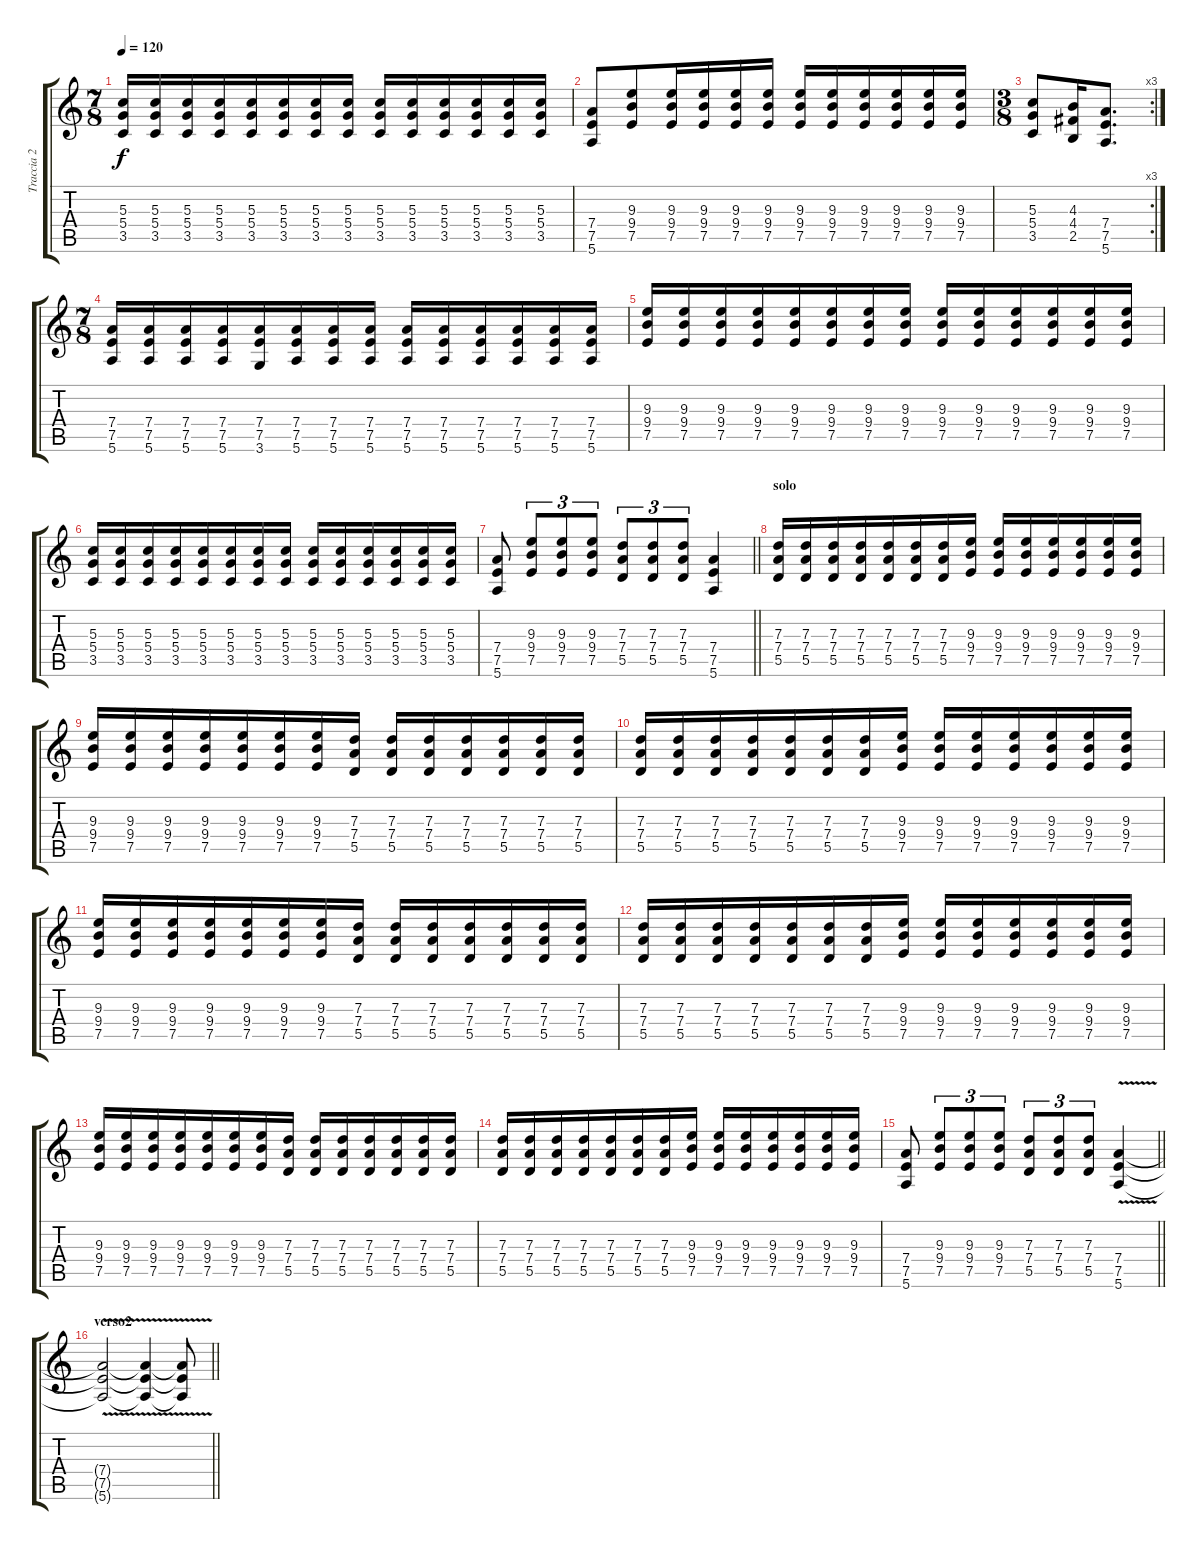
\track ("Traccia 2" "Traccia 2") {instrument distortionguitar}
\staff {score tabs}
\tuning (E4 B3 G3 D3 A2 E2) {hide}
\ts (7 8)
\tempo 120
\clef g2
\ks c
(5.3 5.4 3.5).16{dy f} (5.3 5.4 3.5).16 (5.3 5.4 3.5).16 (5.3 5.4 3.5).16 (5.3 5.4 3.5).16 (5.3 5.4 3.5).16 (5.3 5.4 3.5).16 (5.3 5.4 3.5).16 (5.3 5.4 3.5).16 (5.3 5.4 3.5).16 (5.3 5.4 3.5).16 (5.3 5.4 3.5).16 (5.3 5.4 3.5).16 (5.3 5.4 3.5).16 |
(7.4 7.5 5.6).8 (9.3 9.4 7.5).8 (9.3 9.4 7.5).16 (9.3 9.4 7.5).16 (9.3 9.4 7.5).16 (9.3 9.4 7.5).16 (9.3 9.4 7.5).16 (9.3 9.4 7.5).16 (9.3 9.4 7.5).16 (9.3 9.4 7.5).16 (9.3 9.4 7.5).16 (9.3 9.4 7.5).16 |
\rc 3
\ts (3 8)
(5.3 5.4 3.5).8 (4.3 4.4 2.5).16 (7.4 7.5 5.6).8{d} |
\ts (7 8)
(7.4 7.5 5.6).16 (7.4 7.5 5.6).16 (7.4 7.5 5.6).16 (7.4 7.5 5.6).16 (7.4 7.5 3.6).16 (7.4 7.5 5.6).16 (7.4 7.5 5.6).16 (7.4 7.5 5.6).16 (7.4 7.5 5.6).16 (7.4 7.5 5.6).16 (7.4 7.5 5.6).16 (7.4 7.5 5.6).16 (7.4 7.5 5.6).16 (7.4 7.5 5.6).16 |
(9.3 9.4 7.5).16 (9.3 9.4 7.5).16 (9.3 9.4 7.5).16 (9.3 9.4 7.5).16 (9.3 9.4 7.5).16 (9.3 9.4 7.5).16 (9.3 9.4 7.5).16 (9.3 9.4 7.5).16 (9.3 9.4 7.5).16 (9.3 9.4 7.5).16 (9.3 9.4 7.5).16 (9.3 9.4 7.5).16 (9.3 9.4 7.5).16 (9.3 9.4 7.5).16 |
(5.3 5.4 3.5).16 (5.3 5.4 3.5).16 (5.3 5.4 3.5).16 (5.3 5.4 3.5).16 (5.3 5.4 3.5).16 (5.3 5.4 3.5).16 (5.3 5.4 3.5).16 (5.3 5.4 3.5).16 (5.3 5.4 3.5).16 (5.3 5.4 3.5).16 (5.3 5.4 3.5).16 (5.3 5.4 3.5).16 (5.3 5.4 3.5).16 (5.3 5.4 3.5).16 |
\barLineRight lightlight
(7.4 7.5 5.6).8 (9.3 9.4 7.5).8{tu (3 2)} (9.3 9.4 7.5).8{tu (3 2)} (9.3 9.4 7.5).8{tu (3 2)} (7.3 7.4 5.5).8{tu (3 2)} (7.3 7.4 5.5).8{tu (3 2)} (7.3 7.4 5.5).8{tu (3 2)} (7.4 7.5 5.6).4 |
\section ("" "solo")
(7.3 7.4 5.5).16 (7.3 7.4 5.5).16 (7.3 7.4 5.5).16 (7.3 7.4 5.5).16 (7.3 7.4 5.5).16 (7.3 7.4 5.5).16 (7.3 7.4 5.5).16 (9.3 9.4 7.5).16 (9.3 9.4 7.5).16 (9.3 9.4 7.5).16 (9.3 9.4 7.5).16 (9.3 9.4 7.5).16 (9.3 9.4 7.5).16 (9.3 9.4 7.5).16 |
(9.3 9.4 7.5).16 (9.3 9.4 7.5).16 (9.3 9.4 7.5).16 (9.3 9.4 7.5).16 (9.3 9.4 7.5).16 (9.3 9.4 7.5).16 (9.3 9.4 7.5).16 (7.3 7.4 5.5).16 (7.3 7.4 5.5).16 (7.3 7.4 5.5).16 (7.3 7.4 5.5).16 (7.3 7.4 5.5).16 (7.3 7.4 5.5).16 (7.3 7.4 5.5).16 |
(7.3 7.4 5.5).16 (7.3 7.4 5.5).16 (7.3 7.4 5.5).16 (7.3 7.4 5.5).16 (7.3 7.4 5.5).16 (7.3 7.4 5.5).16 (7.3 7.4 5.5).16 (9.3 9.4 7.5).16 (9.3 9.4 7.5).16 (9.3 9.4 7.5).16 (9.3 9.4 7.5).16 (9.3 9.4 7.5).16 (9.3 9.4 7.5).16 (9.3 9.4 7.5).16 |
(9.3 9.4 7.5).16 (9.3 9.4 7.5).16 (9.3 9.4 7.5).16 (9.3 9.4 7.5).16 (9.3 9.4 7.5).16 (9.3 9.4 7.5).16 (9.3 9.4 7.5).16 (7.3 7.4 5.5).16 (7.3 7.4 5.5).16 (7.3 7.4 5.5).16 (7.3 7.4 5.5).16 (7.3 7.4 5.5).16 (7.3 7.4 5.5).16 (7.3 7.4 5.5).16 |
(7.3 7.4 5.5).16 (7.3 7.4 5.5).16 (7.3 7.4 5.5).16 (7.3 7.4 5.5).16 (7.3 7.4 5.5).16 (7.3 7.4 5.5).16 (7.3 7.4 5.5).16 (9.3 9.4 7.5).16 (9.3 9.4 7.5).16 (9.3 9.4 7.5).16 (9.3 9.4 7.5).16 (9.3 9.4 7.5).16 (9.3 9.4 7.5).16 (9.3 9.4 7.5).16 |
(9.3 9.4 7.5).16 (9.3 9.4 7.5).16 (9.3 9.4 7.5).16 (9.3 9.4 7.5).16 (9.3 9.4 7.5).16 (9.3 9.4 7.5).16 (9.3 9.4 7.5).16 (7.3 7.4 5.5).16 (7.3 7.4 5.5).16 (7.3 7.4 5.5).16 (7.3 7.4 5.5).16 (7.3 7.4 5.5).16 (7.3 7.4 5.5).16 (7.3 7.4 5.5).16 |
(7.3 7.4 5.5).16 (7.3 7.4 5.5).16 (7.3 7.4 5.5).16 (7.3 7.4 5.5).16 (7.3 7.4 5.5).16 (7.3 7.4 5.5).16 (7.3 7.4 5.5).16 (9.3 9.4 7.5).16 (9.3 9.4 7.5).16 (9.3 9.4 7.5).16 (9.3 9.4 7.5).16 (9.3 9.4 7.5).16 (9.3 9.4 7.5).16 (9.3 9.4 7.5).16 |
\barLineRight lightlight
(7.4 7.5 5.6).8 (9.3 9.4 7.5).8{tu (3 2)} (9.3 9.4 7.5).8{tu (3 2)} (9.3 9.4 7.5).8{tu (3 2)} (7.3 7.4 5.5).8{tu (3 2)} (7.3 7.4 5.5).8{tu (3 2)} (7.3 7.4 5.5).8{tu (3 2)} (7.4{v} 7.5{v} 5.6{v}).4 |
\section ("" "verso2")
\barLineRight lightlight
(7.4{v t} 7.5{v t} 5.6{v t}).2 (7.4{v t} 7.5{v t} 5.6{v t}).4 (7.4{v t} 7.5{v t} 5.6{v t}).8
